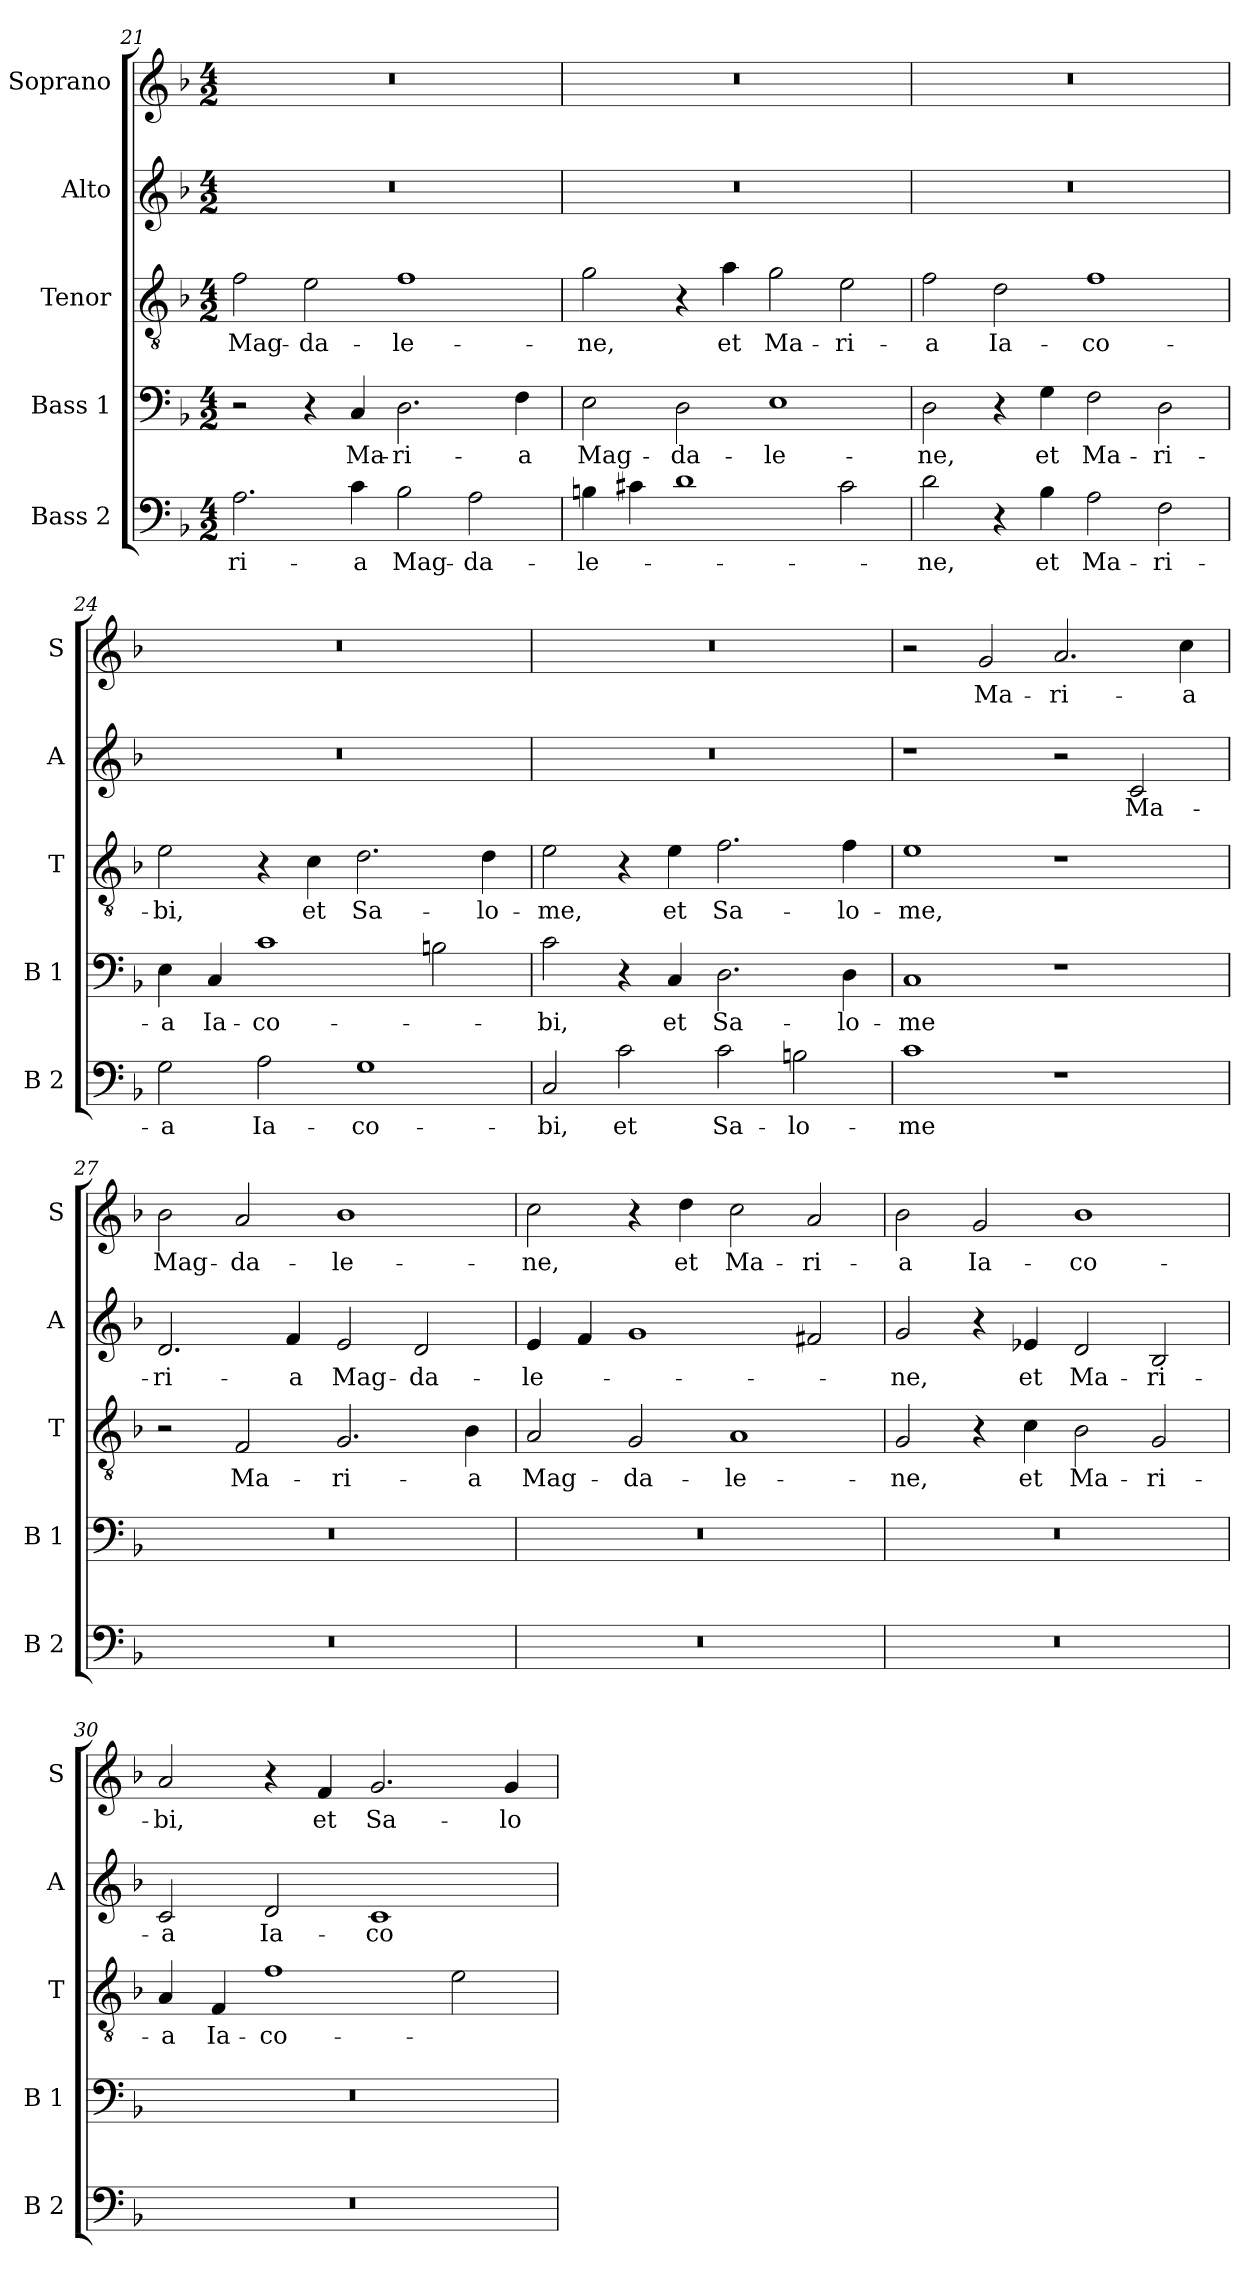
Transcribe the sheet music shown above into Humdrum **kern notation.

**kern	**text	**kern	**text	**kern	**text	**kern	**text	**kern	**text
*part5	*part5	*part4	*part4	*part3	*part3	*part2	*part2	*part1	*part1
*staff5	*staff5	*staff4	*staff4	*staff3	*staff3	*staff2	*staff2	*staff1	*staff1
*I"Bass 2	*	*I"Bass 1	*	*I"Tenor	*	*I"Alto	*	*I"Soprano	*
*I'B 2	*	*I'B 1	*	*I'T	*	*I'A	*	*I'S	*
*clefF4	*	*clefF4	*	*clefGv2	*	*clefG2	*	*clefG2	*
*k[b-]	*	*k[b-]	*	*k[b-]	*	*k[b-]	*	*k[b-]	*
*F:	*	*F:	*	*F:	*	*F:	*	*F:	*
*M4/2	*	*M4/2	*	*M4/2	*	*M4/2	*	*M4/2	*
=21	=21	=21	=21	=21	=21	=21	=21	=21	=21
!	!LO:LY:b	!	!	!	!LO:LY:b	!	!	!	!
2.A\	-ri-	2r	.	2f\	Mag-	0r	.	0r	.
!	!	!	!	!	!LO:LY:b	!	!	!	!
.	.	4r	.	2e\	-da-	.	.	.	.
!	!LO:LY:b	!	!LO:LY:b	!	!	!	!	!	!
4c\	-a	4C/	Ma-	.	.	.	.	.	.
!	!LO:LY:b	!	!LO:LY:b	!	!LO:LY:b	!	!	!	!
2B-\	Mag-	2.D\	-ri-	1f	-le-	.	.	.	.
!	!LO:LY:b	!	!	!	!	!	!	!	!
2A\	-da-	.	.	.	.	.	.	.	.
!	!	!	!LO:LY:b	!	!	!	!	!	!
.	.	4F\	-a	.	.	.	.	.	.
=22	=22	=22	=22	=22	=22	=22	=22	=22	=22
!	!LO:LY:b	!	!LO:LY:b	!	!LO:LY:b	!	!	!	!
4Bn\	-le-	2E\	Mag-	2g\	-ne,	0r	.	0r	.
4c#X\	.	.	.	.	.	.	.	.	.
!	!	!	!LO:LY:b	!	!	!	!	!	!
1d	.	2D\	-da-	4r	.	.	.	.	.
!	!	!	!	!	!LO:LY:b	!	!	!	!
.	.	.	.	4a\	et	.	.	.	.
!	!	!	!LO:LY:b	!	!LO:LY:b	!	!	!	!
.	.	1E	-le-	2g\	Ma-	.	.	.	.
!	!	!	!	!	!LO:LY:b	!	!	!	!
2c#\	.	.	.	2e\	-ri-	.	.	.	.
=23	=23	=23	=23	=23	=23	=23	=23	=23	=23
!	!LO:LY:b	!	!LO:LY:b	!	!LO:LY:b	!	!	!	!
2d\	-ne,	2D\	-ne,	2f\	-a	0r	.	0r	.
!	!	!	!	!	!LO:LY:b	!	!	!	!
4r	.	4r	.	2d\	Ia-	.	.	.	.
!	!LO:LY:b	!	!LO:LY:b	!	!	!	!	!	!
4B-\	et	4G\	et	.	.	.	.	.	.
!	!LO:LY:b	!	!LO:LY:b	!	!LO:LY:b	!	!	!	!
2A\	Ma-	2F\	Ma-	1f	-co-	.	.	.	.
!	!LO:LY:b	!	!LO:LY:b	!	!	!	!	!	!
2F\	-ri-	2D\	-ri-	.	.	.	.	.	.
=24	=24	=24	=24	=24	=24	=24	=24	=24	=24
!	!LO:LY:b	!	!LO:LY:b	!	!LO:LY:b	!	!	!	!
2G\	-a	4E\	-a	2e\	-bi,	0r	.	0r	.
!	!	!	!LO:LY:b	!	!	!	!	!	!
.	.	4C/	Ia-	.	.	.	.	.	.
!	!LO:LY:b	!	!LO:LY:b	!	!	!	!	!	!
2A\	Ia-	1c	-co-	4r	.	.	.	.	.
!	!	!	!	!	!LO:LY:b	!	!	!	!
.	.	.	.	4c\	et	.	.	.	.
!	!LO:LY:b	!	!	!	!LO:LY:b	!	!	!	!
1G	-co-	.	.	2.d\	Sa-	.	.	.	.
.	.	2Bn\	.	.	.	.	.	.	.
!	!	!	!	!	!LO:LY:b	!	!	!	!
.	.	.	.	4d\	-lo-	.	.	.	.
!!LO:LB:g=z
=25	=25	=25	=25	=25	=25	=25	=25	=25	=25
!	!LO:LY:b	!	!LO:LY:b	!	!LO:LY:b	!	!	!	!
2C/	-bi,	2c\	-bi,	2e\	-me,	0r	.	0r	.
!	!LO:LY:b	!	!	!	!	!	!	!	!
2c\	et	4r	.	4r	.	.	.	.	.
!	!	!	!LO:LY:b	!	!LO:LY:b	!	!	!	!
.	.	4C/	et	4e\	et	.	.	.	.
!	!LO:LY:b	!	!LO:LY:b	!	!LO:LY:b	!	!	!	!
2c\	Sa-	2.D\	Sa-	2.f\	Sa-	.	.	.	.
!	!LO:LY:b	!	!	!	!	!	!	!	!
2Bn\	-lo-	.	.	.	.	.	.	.	.
!	!	!	!LO:LY:b	!	!LO:LY:b	!	!	!	!
.	.	4D\	-lo-	4f\	-lo-	.	.	.	.
=26	=26	=26	=26	=26	=26	=26	=26	=26	=26
!	!LO:LY:b	!	!LO:LY:b	!	!LO:LY:b	!	!	!	!
1c	-me	1C	-me	1e	-me,	1r	.	2r	.
!	!	!	!	!	!	!	!	!	!LO:LY:b
.	.	.	.	.	.	.	.	2g/	Ma-
!	!	!	!	!	!	!	!	!	!LO:LY:b
1r	.	1r	.	1r	.	2r	.	2.a/	-ri-
!	!	!	!	!	!	!	!LO:LY:b	!	!
.	.	.	.	.	.	2c/	Ma-	.	.
!	!	!	!	!	!	!	!	!	!LO:LY:b
.	.	.	.	.	.	.	.	4cc\	-a
=27	=27	=27	=27	=27	=27	=27	=27	=27	=27
!	!	!	!	!	!	!	!LO:LY:b	!	!LO:LY:b
0r	.	0r	.	2r	.	2.d/	-ri-	2b-\	Mag-
!	!	!	!	!	!LO:LY:b	!	!	!	!LO:LY:b
.	.	.	.	2F/	Ma-	.	.	2a/	-da-
!	!	!	!	!	!	!	!LO:LY:b	!	!
.	.	.	.	.	.	4f/	-a	.	.
!	!	!	!	!	!LO:LY:b	!	!LO:LY:b	!	!LO:LY:b
.	.	.	.	2.G/	-ri-	2e/	Mag-	1b-	-le-
!	!	!	!	!	!	!	!LO:LY:b	!	!
.	.	.	.	.	.	2d/	-da-	.	.
!	!	!	!	!	!LO:LY:b	!	!	!	!
.	.	.	.	4B-\	-a	.	.	.	.
=28	=28	=28	=28	=28	=28	=28	=28	=28	=28
!	!	!	!	!	!LO:LY:b	!	!LO:LY:b	!	!LO:LY:b
0r	.	0r	.	2A/	Mag-	4e/	-le-	2cc\	-ne,
.	.	.	.	.	.	4f/	.	.	.
!	!	!	!	!	!LO:LY:b	!	!	!	!
.	.	.	.	2G/	-da-	1g	.	4r	.
!	!	!	!	!	!	!	!	!	!LO:LY:b
.	.	.	.	.	.	.	.	4dd\	et
!	!	!	!	!	!LO:LY:b	!	!	!	!LO:LY:b
.	.	.	.	1A	-le-	.	.	2cc\	Ma-
!	!	!	!	!	!	!	!	!	!LO:LY:b
.	.	.	.	.	.	2f#X/	.	2a/	-ri-
=29	=29	=29	=29	=29	=29	=29	=29	=29	=29
!	!	!	!	!	!LO:LY:b	!	!LO:LY:b	!	!LO:LY:b
0r	.	0r	.	2G/	-ne,	2g/	-ne,	2b-\	-a
!	!	!	!	!	!	!	!	!	!LO:LY:b
.	.	.	.	4r	.	4r	.	2g/	Ia-
!	!	!	!	!	!LO:LY:b	!	!LO:LY:b	!	!
.	.	.	.	4c\	et	4e-X/	et	.	.
!	!	!	!	!	!LO:LY:b	!	!LO:LY:b	!	!LO:LY:b
.	.	.	.	2B-\	Ma-	2d/	Ma-	1b-	-co-
!	!	!	!	!	!LO:LY:b	!	!LO:LY:b	!	!
.	.	.	.	2G/	-ri-	2B-/	-ri-	.	.
=30	=30	=30	=30	=30	=30	=30	=30	=30	=30
!	!	!	!	!	!LO:LY:b	!	!LO:LY:b	!	!LO:LY:b
0r	.	0r	.	4A/	-a	2c/	-a	2a/	-bi,
!	!	!	!	!	!LO:LY:b	!	!	!	!
.	.	.	.	4F/	Ia-	.	.	.	.
!	!	!	!	!	!LO:LY:b	!	!LO:LY:b	!	!
.	.	.	.	1f	-co-	2d/	Ia-	4r	.
!	!	!	!	!	!	!	!	!	!LO:LY:b
.	.	.	.	.	.	.	.	4f/	et
!	!	!	!	!	!	!	!LO:LY:b	!	!LO:LY:b
.	.	.	.	.	.	1c	-co-	2.g/	Sa-
.	.	.	.	2e\	.	.	.	.	.
!	!	!	!	!	!	!	!	!	!LO:LY:b
.	.	.	.	.	.	.	.	4g/	-lo-
=	=	=	=	=	=	=	=	=	=
*-	*-	*-	*-	*-	*-	*-	*-	*-	*-
